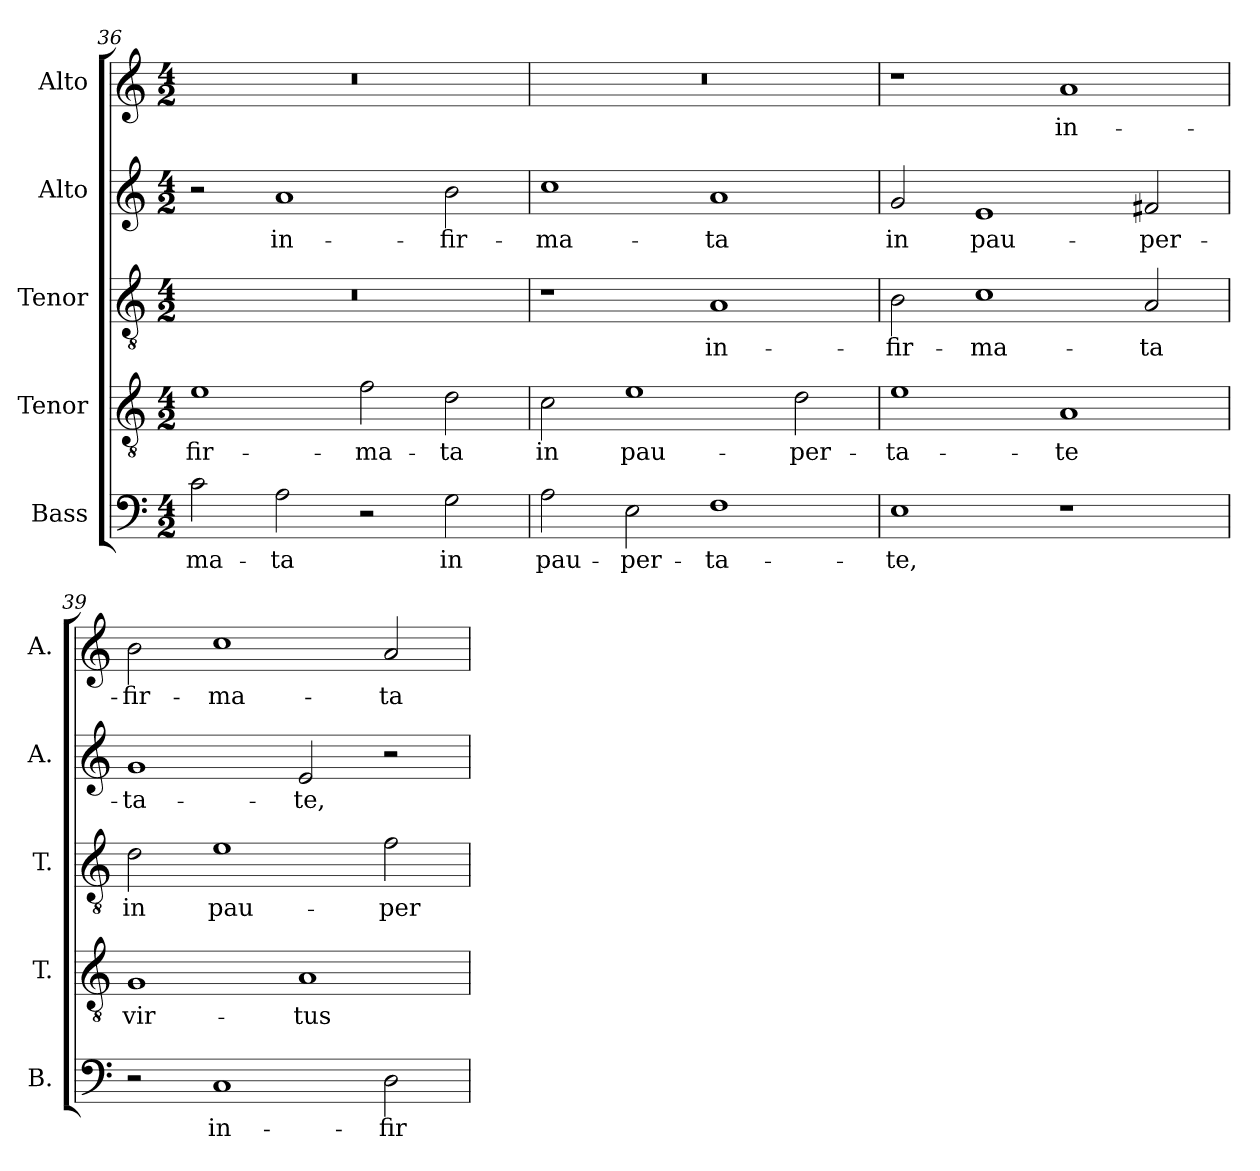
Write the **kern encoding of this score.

**kern	**text	**kern	**text	**kern	**text	**kern	**text	**kern	**text
*part5	*part5	*part4	*part4	*part3	*part3	*part2	*part2	*part1	*part1
*staff5	*staff5	*staff4	*staff4	*staff3	*staff3	*staff2	*staff2	*staff1	*staff1
*I"Bass	*	*I"Tenor	*	*I"Tenor	*	*I"Alto	*	*I"Alto	*
*I'B.	*	*I'T.	*	*I'T.	*	*I'A.	*	*I'A.	*
!!LO:LB:g=z
*clefF4	*	*clefGv2	*	*clefGv2	*	*clefG2	*	*clefG2	*
*	*	*ITrd7c12	*	*ITrd7c12	*	*	*	*	*
*k[]	*	*k[]	*	*k[]	*	*k[]	*	*k[]	*
*C:	*	*C:	*	*C:	*	*C:	*	*C:	*
*M4/2	*	*M4/2	*	*M4/2	*	*M4/2	*	*M4/2	*
=36	=36	=36	=36	=36	=36	=36	=36	=36	=36
!	!LO:LY:b:color=#000000	!	!	!	!	!	!	!	!
!	!	!	!LO:LY:b:color=#000000	!LO:N:vis=1	!	!	!	!LO:N:vis=1	!
2ci\	-ma-	1Ei	-fir-	0r	.	2r	.	0r	.
!	!LO:LY:b:color=#000000	!	!	!	!	!	!	!	!
!	!	!	!	!	!	!	!LO:LY:b:color=#000000	!	!
2Ai\	-ta	.	.	.	.	1ai	in-	.	.
!	!	!	!LO:LY:b:color=#000000	!	!	!	!	!	!
2r	.	2Fi\	-ma-	.	.	.	.	.	.
!	!LO:LY:b:color=#000000	!	!	!	!	!	!	!	!
!	!	!	!LO:LY:b:color=#000000	!	!	!	!	!	!
!	!	!	!	!	!	!	!LO:LY:b:color=#000000	!	!
2Gi\	in	2Di\	-ta	.	.	2bi\	-fir-	.	.
=37	=37	=37	=37	=37	=37	=37	=37	=37	=37
!	!LO:LY:b:color=#000000	!	!	!	!	!	!	!	!
!	!	!	!LO:LY:b:color=#000000	!	!	!	!	!	!
!	!	!	!	!	!	!	!LO:LY:b:color=#000000	!LO:N:vis=1	!
2Ai\	pau-	2Ci\	in	1r	.	1cci	-ma-	0r	.
!	!LO:LY:b:color=#000000	!	!	!	!	!	!	!	!
!	!	!	!LO:LY:b:color=#000000	!	!	!	!	!	!
2Ei\	-per-	1Ei	pau-	.	.	.	.	.	.
!	!LO:LY:b:color=#000000	!	!	!	!	!	!	!	!
!	!	!	!	!	!LO:LY:b:color=#000000	!	!	!	!
!	!	!	!	!	!	!	!LO:LY:b:color=#000000	!	!
1Fi	-ta-	.	.	1AAi	in-	1ai	-ta	.	.
!	!	!	!LO:LY:b:color=#000000	!	!	!	!	!	!
.	.	2Di\	-per-	.	.	.	.	.	.
=38	=38	=38	=38	=38	=38	=38	=38	=38	=38
!	!LO:LY:b:color=#000000	!	!	!	!	!	!	!	!
!	!	!	!LO:LY:b:color=#000000	!	!	!	!	!	!
!	!	!	!	!	!LO:LY:b:color=#000000	!	!	!	!
!	!	!	!	!	!	!	!LO:LY:b:color=#000000	!	!
1Ei	-te,	1Ei	-ta-	2BBi\	-fir-	2gi/	in	1r	.
!	!	!	!	!	!LO:LY:b:color=#000000	!	!	!	!
!	!	!	!	!	!	!	!LO:LY:b:color=#000000	!	!
.	.	.	.	1Ci	-ma-	1ei	pau-	.	.
!	!	!	!LO:LY:b:color=#000000	!	!	!	!	!	!
!	!	!	!	!	!	!	!	!	!LO:LY:b:color=#000000
1r	.	1AAi	-te	.	.	.	.	1ai	in-
!	!	!	!	!	!LO:LY:b:color=#000000	!	!	!	!
!	!	!	!	!	!	!	!LO:LY:b:color=#000000	!	!
.	.	.	.	2AAi/	-ta	2f#Xi/	-per-	.	.
=39	=39	=39	=39	=39	=39	=39	=39	=39	=39
!	!	!	!LO:LY:b:color=#000000	!	!	!	!	!	!
!	!	!	!	!	!LO:LY:b:color=#000000	!	!	!	!
!	!	!	!	!	!	!	!LO:LY:b:color=#000000	!	!
!	!	!	!	!	!	!	!	!	!LO:LY:b:color=#000000
2r	.	1GGi	vir-	2Di\	in	1gi	-ta-	2bi\	-fir-
!	!LO:LY:b:color=#000000	!	!	!	!	!	!	!	!
!	!	!	!	!	!LO:LY:b:color=#000000	!	!	!	!
!	!	!	!	!	!	!	!	!	!LO:LY:b:color=#000000
1Ci	in-	.	.	1Ei	pau-	.	.	1cci	-ma-
!	!	!	!LO:LY:b:color=#000000	!	!	!	!	!	!
!	!	!	!	!	!	!	!LO:LY:b:color=#000000	!	!
.	.	1AAi	-tus	.	.	2ei/	-te,	.	.
!	!LO:LY:b:color=#000000	!	!	!	!	!	!	!	!
!	!	!	!	!	!LO:LY:b:color=#000000	!	!	!	!
!	!	!	!	!	!	!	!	!	!LO:LY:b:color=#000000
2Di\	-fir-	.	.	2Fi\	-per-	2r	.	2ai/	-ta
=	=	=	=	=	=	=	=	=	=
*-	*-	*-	*-	*-	*-	*-	*-	*-	*-
